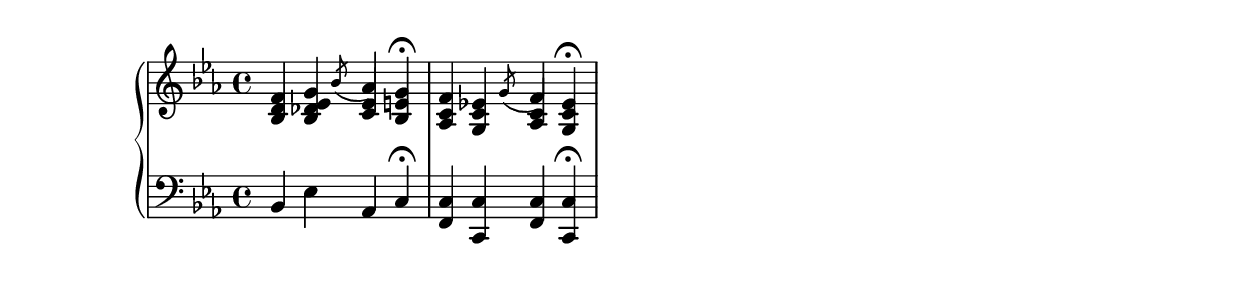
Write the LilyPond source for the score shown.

\score {
  \new PianoStaff { <<
    \new Staff \relative c' {
      \clef treble \key es \major
      \override PhrasingSlur #'positions = #'(2.5 . 2.2)
      \override Slur #'minimum-length = #3
      <f d bes>4( <g es des bes>
      << {
        \acciaccatura bes8
        \once \override NoteColumn #'ignore-collision = ##t
        as4
      }
      \new Voice { \voiceTwo
        \hideNotes \grace bes,8\arpeggio
        \unHideNotes \oneVoice <es c>4
      } >> <g e bes>4\)\fermata |
      <f c as>4( <es! c g>
      << {
        \acciaccatura g8
        \once \override NoteColumn #'ignore-collision = ##t
        f4
      }
      \new Voice { \voiceTwo
        \hideNotes \grace g,8\arpeggio
        \unHideNotes \oneVoice <c as>4
      } >> <es c g>4\)\fermata |
    }
    \new Staff \relative c {
      \clef bass \key es \major
      bes4 es as, c\fermata |
      <f, c'> <c c'> <f c'> <c c'>\fermata
    }
  >> }
  \layout {
    \context {
      \Staff
      \consists "Span_arpeggio_engraver"
      connectArpeggios = ##t
    }
  }
}


